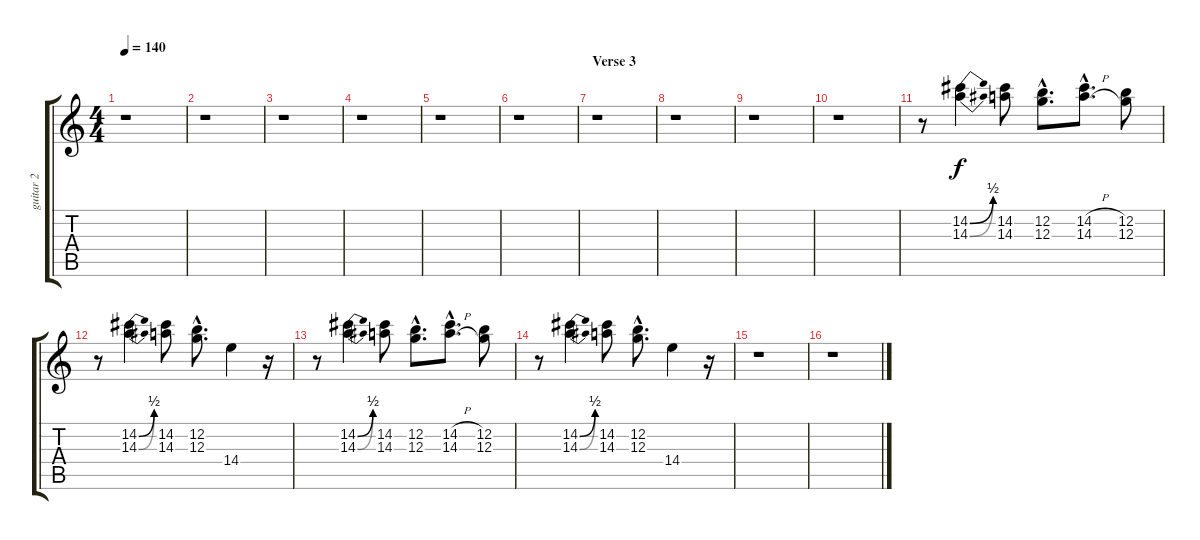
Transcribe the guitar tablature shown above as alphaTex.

\track ("guitar 2" "guitar 2") {instrument distortionguitar}
\staff {score tabs}
\tuning (E4 B3 G3 D3 A2 E2) {hide}
\ts (4 4)
\tempo 140
\clef g2
\ks c
r.1{dy f} |
r.1 |
r.1 |
r.1 |
r.1 |
r.1 |
\section ("" "Verse 3")
r.1 |
r.1 |
r.1 |
r.1 |
r.8 (14.2{be (bend 0 0 60 2)} 14.3{be (bend 0 0 60 2)}).4 (14.2 14.3).8 (12.2{hac} 12.3{hac}).8{d} (14.2{h hac} 14.3{h hac}).8{d} (12.2 12.3).8 |
r.8 (14.2{be (bend 0 0 60 2)} 14.3{be (bend 0 0 60 2)}).4 (14.2 14.3).8 (12.2{hac} 12.3{hac}).8{d} 14.4.4 r.16 |
r.8 (14.2{be (bend 0 0 60 2)} 14.3{be (bend 0 0 60 2)}).4 (14.2 14.3).8 (12.2{hac} 12.3{hac}).8{d} (14.2{h hac} 14.3{h hac}).8{d} (12.2 12.3).8 |
r.8 (14.2{be (bend 0 0 60 2)} 14.3{be (bend 0 0 60 2)}).4 (14.2 14.3).8 (12.2{hac} 12.3{hac}).8{d} 14.4.4 r.16 |
r.1 |
r.1
